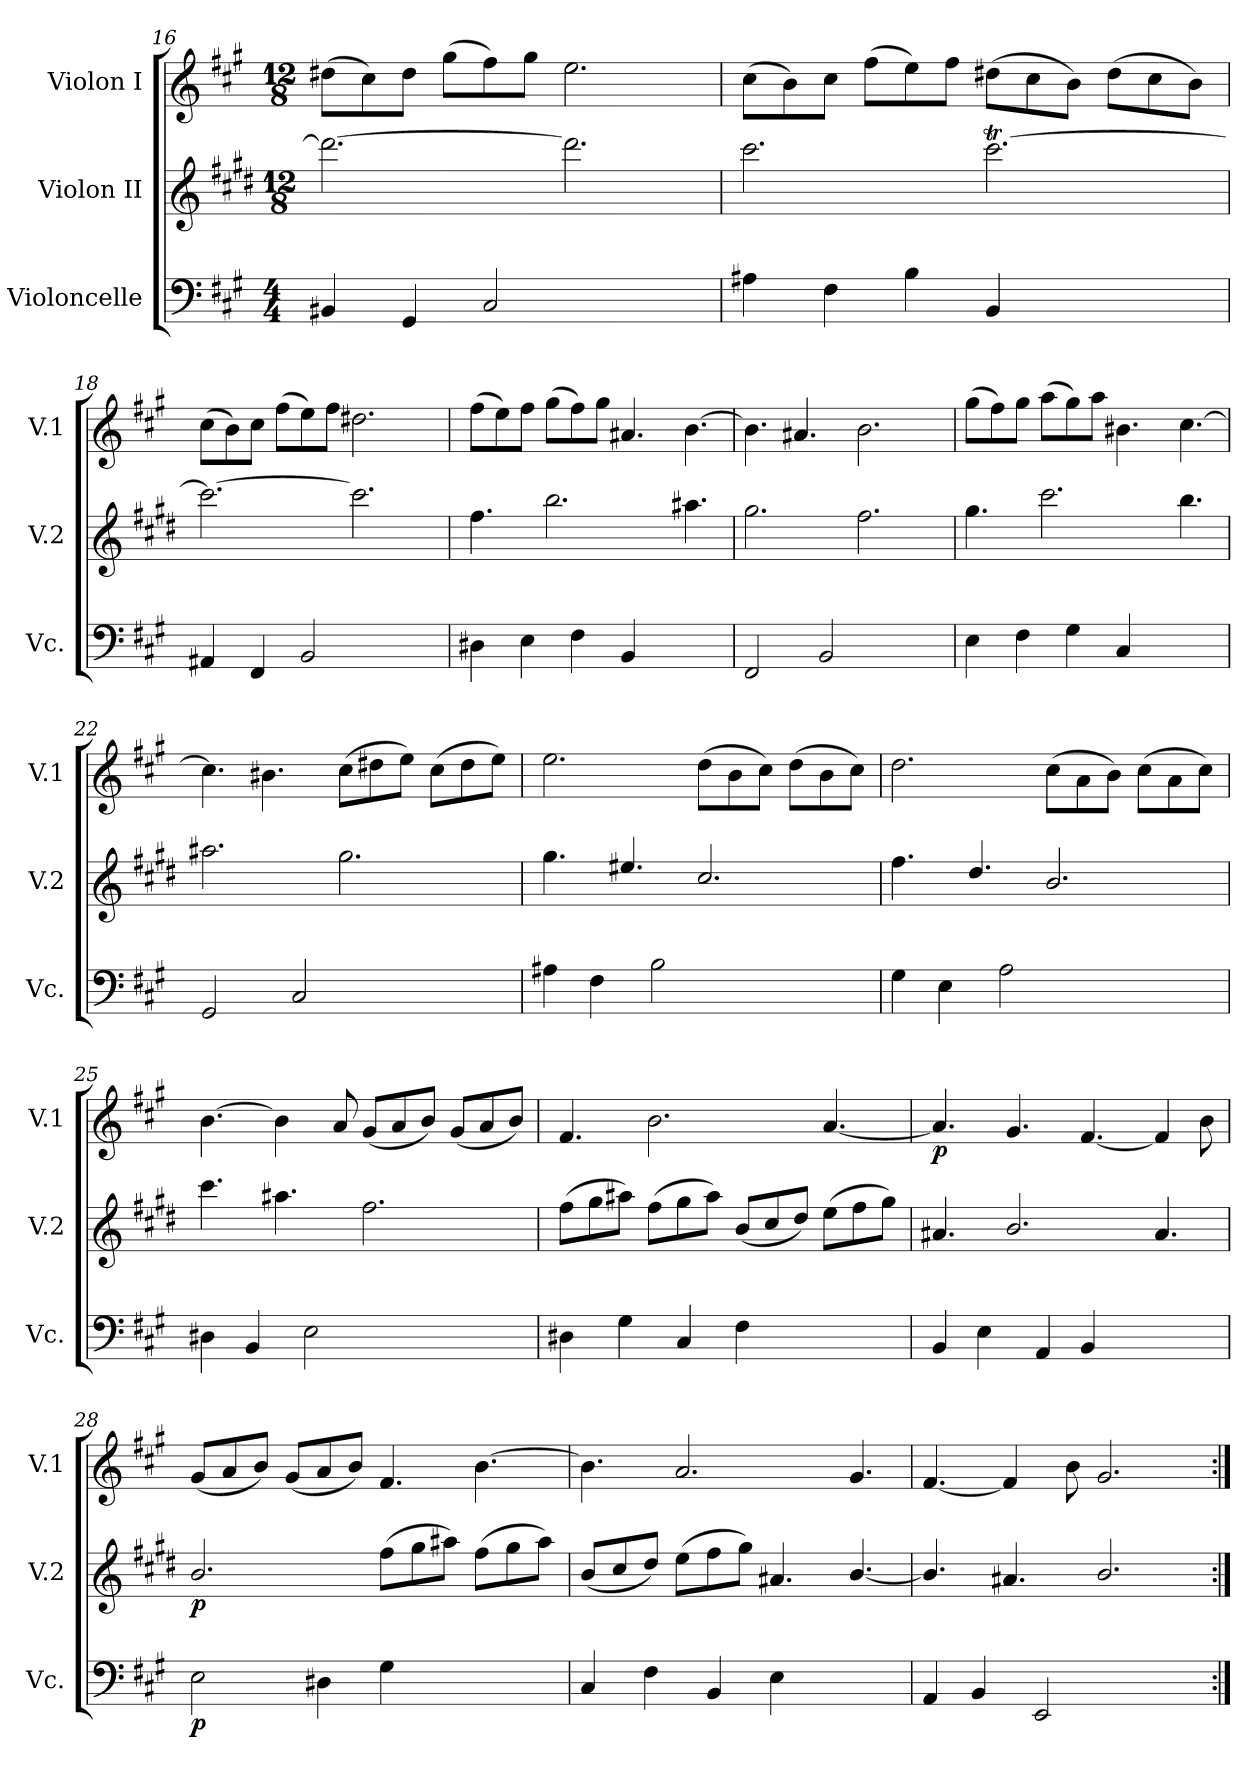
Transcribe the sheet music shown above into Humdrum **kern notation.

**kern	**dynam	**kern	**dynam	**kern	**dynam
*part3	*part3	*part2	*part2	*part1	*part1
*staff3	*staff3	*staff2	*staff2	*staff1	*staff1
*I"Violoncelle	*	*I"Violon II	*	*I"Violon I	*
*I'Vc.	*	*I'V.2	*	*I'V.1	*
*clefF4	*	*clefG2	*	*clefG2	*
*	*	*ITrd4c7	*	*	*
*k[f#c#g#]	*	*k[f#c#g#]	*	*k[f#c#g#]	*
*A:	*	*A:	*	*A:	*
*M4/4	*	*M12/8	*	*M12/8	*
=16	=16	=16	=16	=16	=16
4BB#X/	.	2.gg#\_	.	(8dd#X\L	.
.	.	.	.	8cc#\)	.
4GG#/	.	.	.	8dd#\J	.
.	.	.	.	(8gg#\L	.
2C#/	.	.	.	8ff#\)	.
.	.	.	.	8gg#\J	.
.	.	2.gg#\]	.	2.ee\	.
2ryy	.	.	.	.	.
=17	=17	=17	=17	=17	=17
4A#X\	.	2.ff#\	.	(8cc#\L	.
.	.	.	.	8b\)	.
4F#\	.	.	.	8cc#\J	.
.	.	.	.	(8ff#\L	.
4B\	.	.	.	8ee\)	.
.	.	.	.	8ff#\J	.
4BB/	.	[2.ff#T\	.	(8dd#X\L	.
.	.	.	.	8cc#\	.
2ryy	.	.	.	8b\J)	.
.	.	.	.	(8dd#\L	.
.	.	.	.	8cc#\	.
.	.	.	.	8b\J)	.
=18	=18	=18	=18	=18	=18
4AA#X/	.	2.ff#\_	.	(8cc#\L	.
.	.	.	.	8b\)	.
4FF#/	.	.	.	8cc#\J	.
.	.	.	.	(8ff#\L	.
2BB/	.	.	.	8ee\)	.
.	.	.	.	8ff#\J	.
.	.	2.ff#\]	.	2.dd#X\	.
2ryy	.	.	.	.	.
=19	=19	=19	=19	=19	=19
4D#X\	.	4.b\	.	(8ff#\L	.
.	.	.	.	8ee\)	.
4E\	.	.	.	8ff#\J	.
.	.	2.ee\	.	(8gg#\L	.
4F#\	.	.	.	8ff#\)	.
.	.	.	.	8gg#\J	.
4BB/	.	.	.	4.a#X/	.
2ryy	.	.	.	.	.
.	.	4.dd#X\	.	[4.b\	.
=20	=20	=20	=20	=20	=20
2FF#/	.	2.cc#\	.	4.b\]	.
.	.	.	.	4.a#X/	.
2BB/	.	.	.	.	.
.	.	2.b\	.	2.b\	.
2ryy	.	.	.	.	.
=21	=21	=21	=21	=21	=21
4E\	.	4.cc#\	.	(8gg#\L	.
.	.	.	.	8ff#\)	.
4F#\	.	.	.	8gg#\J	.
.	.	2.ff#\	.	(8aa\L	.
4G#\	.	.	.	8gg#\)	.
.	.	.	.	8aa\J	.
4C#/	.	.	.	4.b#X\	.
2ryy	.	.	.	.	.
.	.	4.ee\	.	[4.cc#\	.
!!LO:LB:g=z
=22	=22	=22	=22	=22	=22
2GG#/	.	2.dd#X\	.	4.cc#\]	.
.	.	.	.	4.b#X\	.
2C#/	.	.	.	.	.
.	.	2.cc#\	.	(8cc#\L	.
.	.	.	.	8dd#X\	.
2ryy	.	.	.	8ee\J)	.
.	.	.	.	(8cc#\L	.
.	.	.	.	8dd#\	.
.	.	.	.	8ee\J)	.
!!LO:LB:g=z
=23	=23	=23	=23	=23	=23
4A#X\	.	4.cc#\	.	2.ee\	.
4F#\	.	.	.	.	.
.	.	4.a#X/	.	.	.
2B\	.	.	.	.	.
.	.	2.f#/	.	(8dd\L	.
.	.	.	.	8b\	.
2ryy	.	.	.	8cc#\J)	.
.	.	.	.	(8dd\L	.
.	.	.	.	8b\	.
.	.	.	.	8cc#\J)	.
=24	=24	=24	=24	=24	=24
4G#\	.	4.b\	.	2.dd\	.
4E\	.	.	.	.	.
.	.	4.g#/	.	.	.
2A\	.	.	.	.	.
.	.	2.e/	.	(8cc#\L	.
.	.	.	.	8a\	.
2ryy	.	.	.	8b\J)	.
.	.	.	.	(8cc#\L	.
.	.	.	.	8a\	.
.	.	.	.	8cc#\J)	.
=25	=25	=25	=25	=25	=25
4D#X\	.	4.ff#\	.	[4.b\	.
4BB/	.	.	.	.	.
.	.	4.dd#X\	.	4b\]	.
2E\	.	.	.	.	.
.	.	.	.	8a/	.
.	.	2.b\	.	(8g#/L	.
.	.	.	.	8a/	.
2ryy	.	.	.	8b/J)	.
.	.	.	.	(8g#/L	.
.	.	.	.	8a/	.
.	.	.	.	8b/J)	.
=26	=26	=26	=26	=26	=26
4D#X\	.	(8b\L	.	4.f#/	.
.	.	8cc#\	.	.	.
4G#\	.	8dd#X\J)	.	.	.
.	.	(8b\L	.	2.b\	.
4C#/	.	8cc#\	.	.	.
.	.	8dd#\J)	.	.	.
4F#\	.	(8e/L	.	.	.
.	.	8f#/	.	.	.
2ryy	.	8g#/J)	.	.	.
.	.	(8a\L	.	[4.a/	.
.	.	8b\	.	.	.
.	.	8cc#\J)	.	.	.
=27	=27	=27	=27	=27	=27
!	!	!	!	!	!LO:DY:b
4BB/	.	4.d#X/	.	4.a/]	p
4E\	.	.	.	.	.
.	.	2.e/	.	4.g#/	.
4AA/	.	.	.	.	.
4BB/	.	.	.	[4.f#/	.
2ryy	.	.	.	.	.
.	.	4.d#/	.	4f#/]	.
.	.	.	.	8b\	.
=28	=28	=28	=28	=28	=28
!	!LO:DY:b	!	!LO:DY:b	!	!
2E\	p	2.e/	p	(8g#/L	.
.	.	.	.	8a/	.
.	.	.	.	8b/J)	.
.	.	.	.	(8g#/L	.
4D#X\	.	.	.	8a/	.
.	.	.	.	8b/J)	.
4G#\	.	(8b\L	.	4.f#/	.
.	.	8cc#\	.	.	.
2ryy	.	8dd#X\J)	.	.	.
.	.	(8b\L	.	[4.b\	.
.	.	8cc#\	.	.	.
.	.	8dd#\J)	.	.	.
=29	=29	=29	=29	=29	=29
4C#/	.	(8e/L	.	4.b\]	.
.	.	8f#/	.	.	.
4F#\	.	8g#/J)	.	.	.
.	.	(8a\L	.	2.a/	.
4BB/	.	8b\	.	.	.
.	.	8cc#\J)	.	.	.
4E\	.	4.d#X/	.	.	.
2ryy	.	.	.	.	.
.	.	[4.e/	.	4.g#/	.
!!LO:PB:g=z
=30	=30	=30	=30	=30	=30
4AA/	.	4.e/]	.	[4.f#/	.
4BB/	.	.	.	.	.
.	.	4.d#X/	.	4f#/]	.
2EE/	.	.	.	.	.
.	.	.	.	8b\	.
.	.	2.e/	.	2.g#/	.
2ryy	.	.	.	.	.
=:|!	=:|!	=:|!	=:|!	=:|!	=:|!
*-	*-	*-	*-	*-	*-
